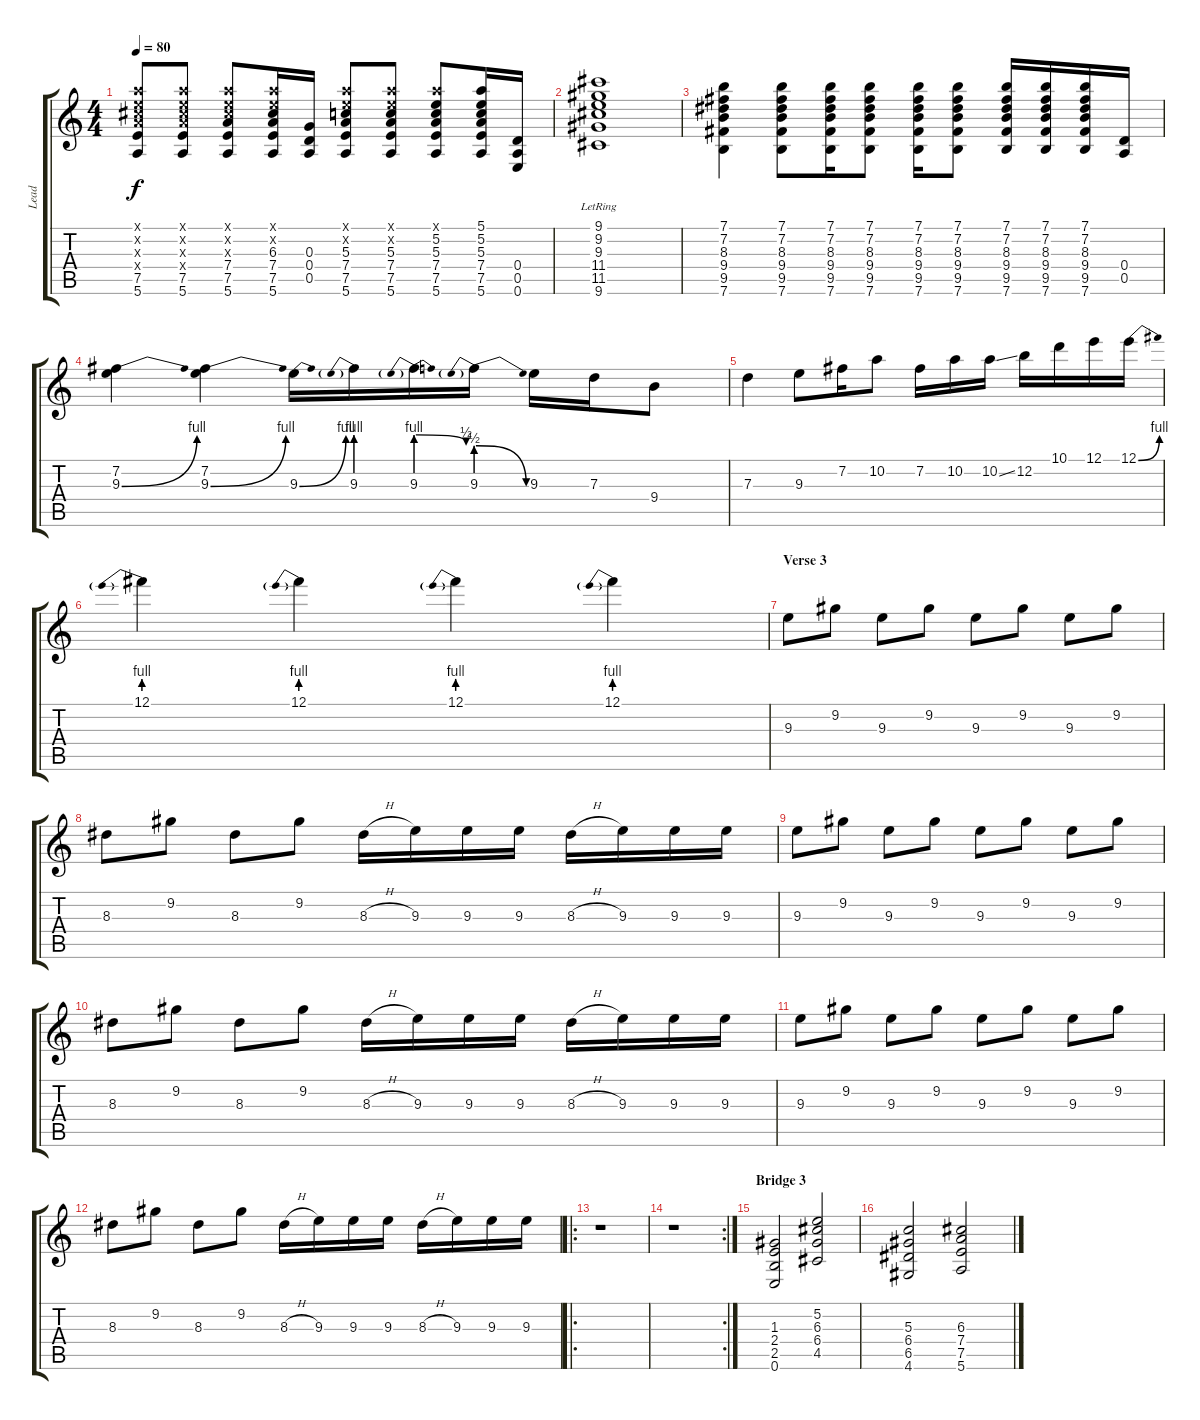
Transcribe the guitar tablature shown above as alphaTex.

\track ("Lead" "Lead") {instrument distortionguitar}
\staff {score tabs}
\tuning (E4 B3 G3 D3 A2 E2) {hide}
\ts (4 4)
\tempo 80
\clef g2
\ks c
(5.1{x} 5.2{x} 6.3{x} 7.4{x} 7.5 5.6).8{dy f} (5.1{x} 5.2{x} 6.3{x} 7.4{x} 7.5 5.6).8 (5.1{x} 5.2{x} 6.3{x} 7.4 7.5 5.6).8 (5.1{x} 5.2{x} 6.3 7.4 7.5 5.6).16 (0.3 0.4 0.5).16 (5.1{x} 5.2{x} 5.3 7.4 7.5 5.6).8 (5.1{x} 5.2{x} 5.3 7.4 7.5 5.6).8 (5.1{x} 5.2 5.3 7.4 7.5 5.6).8 (5.1 5.2 5.3 7.4 7.5 5.6).16 (0.4 0.5 0.6).16 |
(9.1{lr} 9.2{lr} 9.3{lr} 11.4{lr} 11.5{lr} 9.6{lr}).1 |
(7.1 7.2 8.3 9.4 9.5 7.6).4 (7.1 7.2 8.3 9.4 9.5 7.6).8 (7.1 7.2 8.3 9.4 9.5 7.6).16 (7.1 7.2 8.3 9.4 9.5 7.6).8 (7.1 7.2 8.3 9.4 9.5 7.6).16 (7.1 7.2 8.3 9.4 9.5 7.6).8 (7.1 7.2 8.3 9.4 9.5 7.6).16 (7.1 7.2 8.3 9.4 9.5 7.6).16 (7.1 7.2 8.3 9.4 9.5 7.6).16 (0.4 0.5).16 |
(7.2 9.3{be (bend 0 0 60 4)}).4 (7.2 9.3{be (bend 0 0 60 4)}).4 9.3{be (bend 0 0 60 4)}.16 9.3{be (prebend 0 4 60 4)}.16 9.3{be (prebendrelease 0 4 60 2)}.16 9.3{be (prebendrelease 0 2 60 0)}.16 9.3.16 7.3.16 9.4.8 |
7.3.4 9.3.8 7.2.16 10.2.8 7.2.16 10.2.16 10.2{ss}.16 12.2.16 10.1.16 12.1.16 12.1{be (bend 0 0 60 4)}.16 |
12.1{be (prebend 0 4 60 4)}.4 12.1{be (prebend 0 4 60 4)}.4 12.1{be (prebend 0 4 60 4)}.4 12.1{be (prebend 0 4 60 4)}.4 |
\section ("" "Verse 3")
9.3.8 9.2.8 9.3.8 9.2.8 9.3.8 9.2.8 9.3.8 9.2.8 |
8.3.8 9.2.8 8.3.8 9.2.8 8.3{h}.16 9.3.16 9.3.16 9.3.16 8.3{h}.16 9.3.16 9.3.16 9.3.16 |
9.3.8 9.2.8 9.3.8 9.2.8 9.3.8 9.2.8 9.3.8 9.2.8 |
8.3.8 9.2.8 8.3.8 9.2.8 8.3{h}.16 9.3.16 9.3.16 9.3.16 8.3{h}.16 9.3.16 9.3.16 9.3.16 |
9.3.8 9.2.8 9.3.8 9.2.8 9.3.8 9.2.8 9.3.8 9.2.8 |
8.3.8 9.2.8 8.3.8 9.2.8 8.3{h}.16 9.3.16 9.3.16 9.3.16 8.3{h}.16 9.3.16 9.3.16 9.3.16 |
\ro
r.1 |
\rc 2
r.1 |
\section ("" "Bridge 3")
(1.3 2.4 2.5 0.6).2 (5.2 6.3 6.4 4.5).2 |
(5.3 6.4 6.5 4.6).2 (6.3 7.4 7.5 5.6).2
